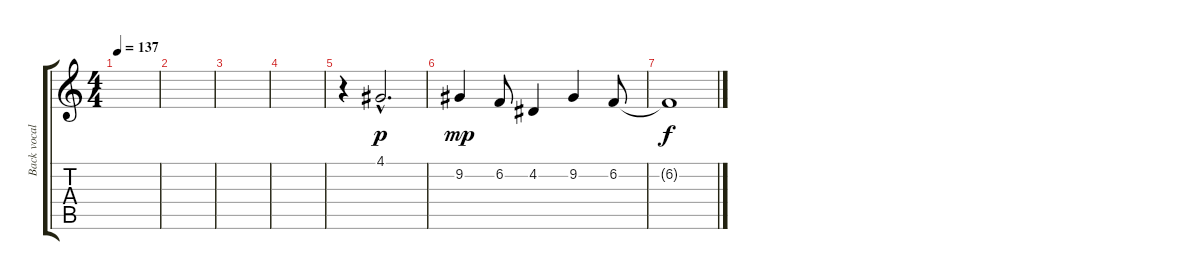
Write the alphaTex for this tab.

\track ("Back vocal by himself" "Back vocal") {instrument lead6voice}
\staff {score tabs}
\tuning (E4 B3 G3 D3 A2 E2) {hide}
\ts (4 4)
\tempo 137
\clef g2
\ks c
|
|
|
|
r.4 4.1{hac}.2{d dy p} |
9.2.4{dy mp} 6.2.8 4.2.4 9.2.4 6.2.8 |
6.2{t}.1{dy f}
